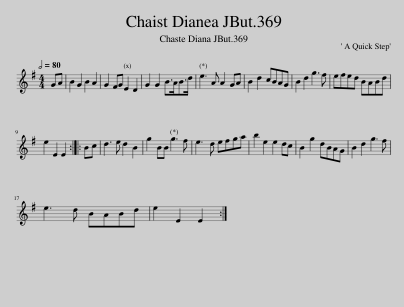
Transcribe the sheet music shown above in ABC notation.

X:1
L:1/8
Q:1/2=80
M:4/4
I:linebreak $
K:Emin
V:1 treble
V:1
 GA | B2 G2 B2 A2 | G2 FG E2 D2 | G2 G2 B>AB>d | e3 A A2 GA | %5
 B2 d2 cBAG | B2 d2 g3 f | efed BABd |$ e2 E2 E2 :: Bc | %10
 d3 e d2 B2 | g2 BB g3 f | e3 d efga | b2 e2 e2 dc | B2 g2 dBAG | %15
 B2 d2 g3 f |$ e3 d BABd | e2 E2 E2 :| %18
